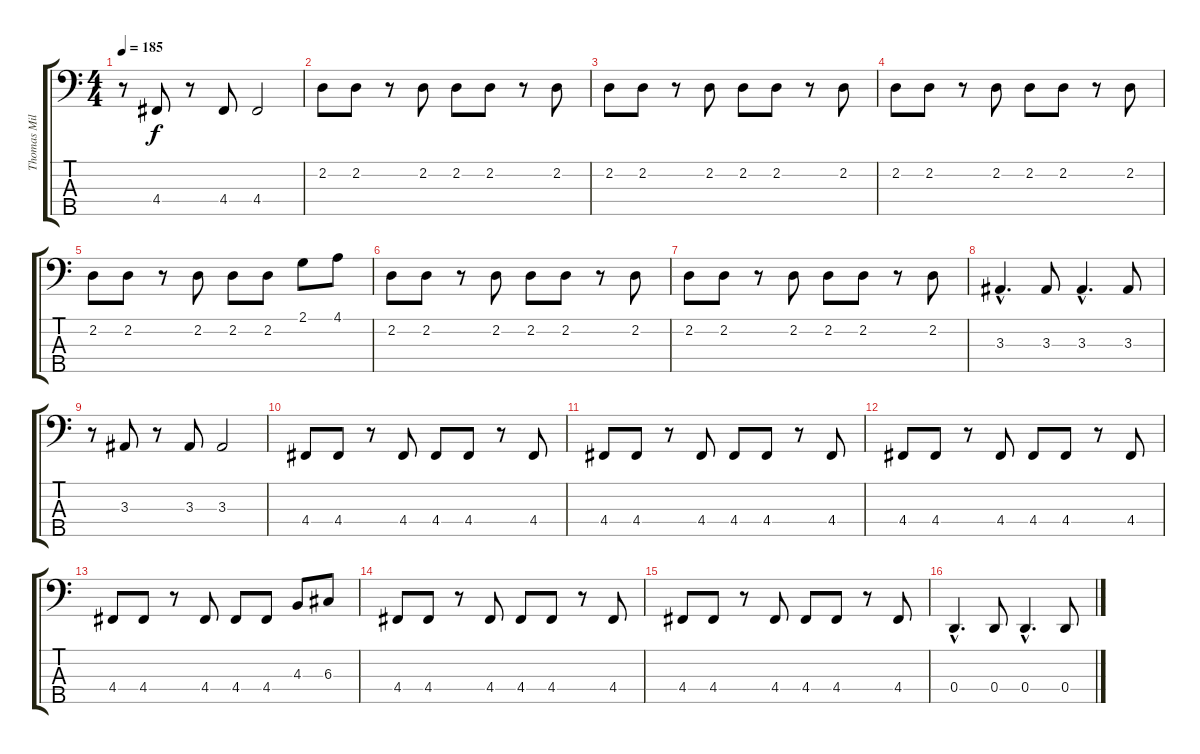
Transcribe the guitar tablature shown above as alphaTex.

\track ("Thomas Miller" "Thomas Mil") {instrument electricbassfinger}
\staff {score tabs}
\tuning (F2 C2 G1 D1 A0) {hide}
\ts (4 4)
\tempo 185
\clef f4
\ks c
r.8{dy f} 4.4.8 r.8 4.4.8 4.4.2 |
2.2.8 2.2.8 r.8 2.2.8 2.2.8 2.2.8 r.8 2.2.8 |
2.2.8 2.2.8 r.8 2.2.8 2.2.8 2.2.8 r.8 2.2.8 |
2.2.8 2.2.8 r.8 2.2.8 2.2.8 2.2.8 r.8 2.2.8 |
2.2.8 2.2.8 r.8 2.2.8 2.2.8 2.2.8 2.1.8 4.1.8 |
2.2.8 2.2.8 r.8 2.2.8 2.2.8 2.2.8 r.8 2.2.8 |
2.2.8 2.2.8 r.8 2.2.8 2.2.8 2.2.8 r.8 2.2.8 |
3.3{hac}.4{d} 3.3.8 3.3{hac}.4{d} 3.3.8 |
r.8 3.3.8 r.8 3.3.8 3.3.2 |
4.4.8 4.4.8 r.8 4.4.8 4.4.8 4.4.8 r.8 4.4.8 |
4.4.8 4.4.8 r.8 4.4.8 4.4.8 4.4.8 r.8 4.4.8 |
4.4.8 4.4.8 r.8 4.4.8 4.4.8 4.4.8 r.8 4.4.8 |
4.4.8 4.4.8 r.8 4.4.8 4.4.8 4.4.8 4.3.8 6.3.8 |
4.4.8 4.4.8 r.8 4.4.8 4.4.8 4.4.8 r.8 4.4.8 |
4.4.8 4.4.8 r.8 4.4.8 4.4.8 4.4.8 r.8 4.4.8 |
0.4{hac}.4{d} 0.4.8 0.4{hac}.4{d} 0.4.8
